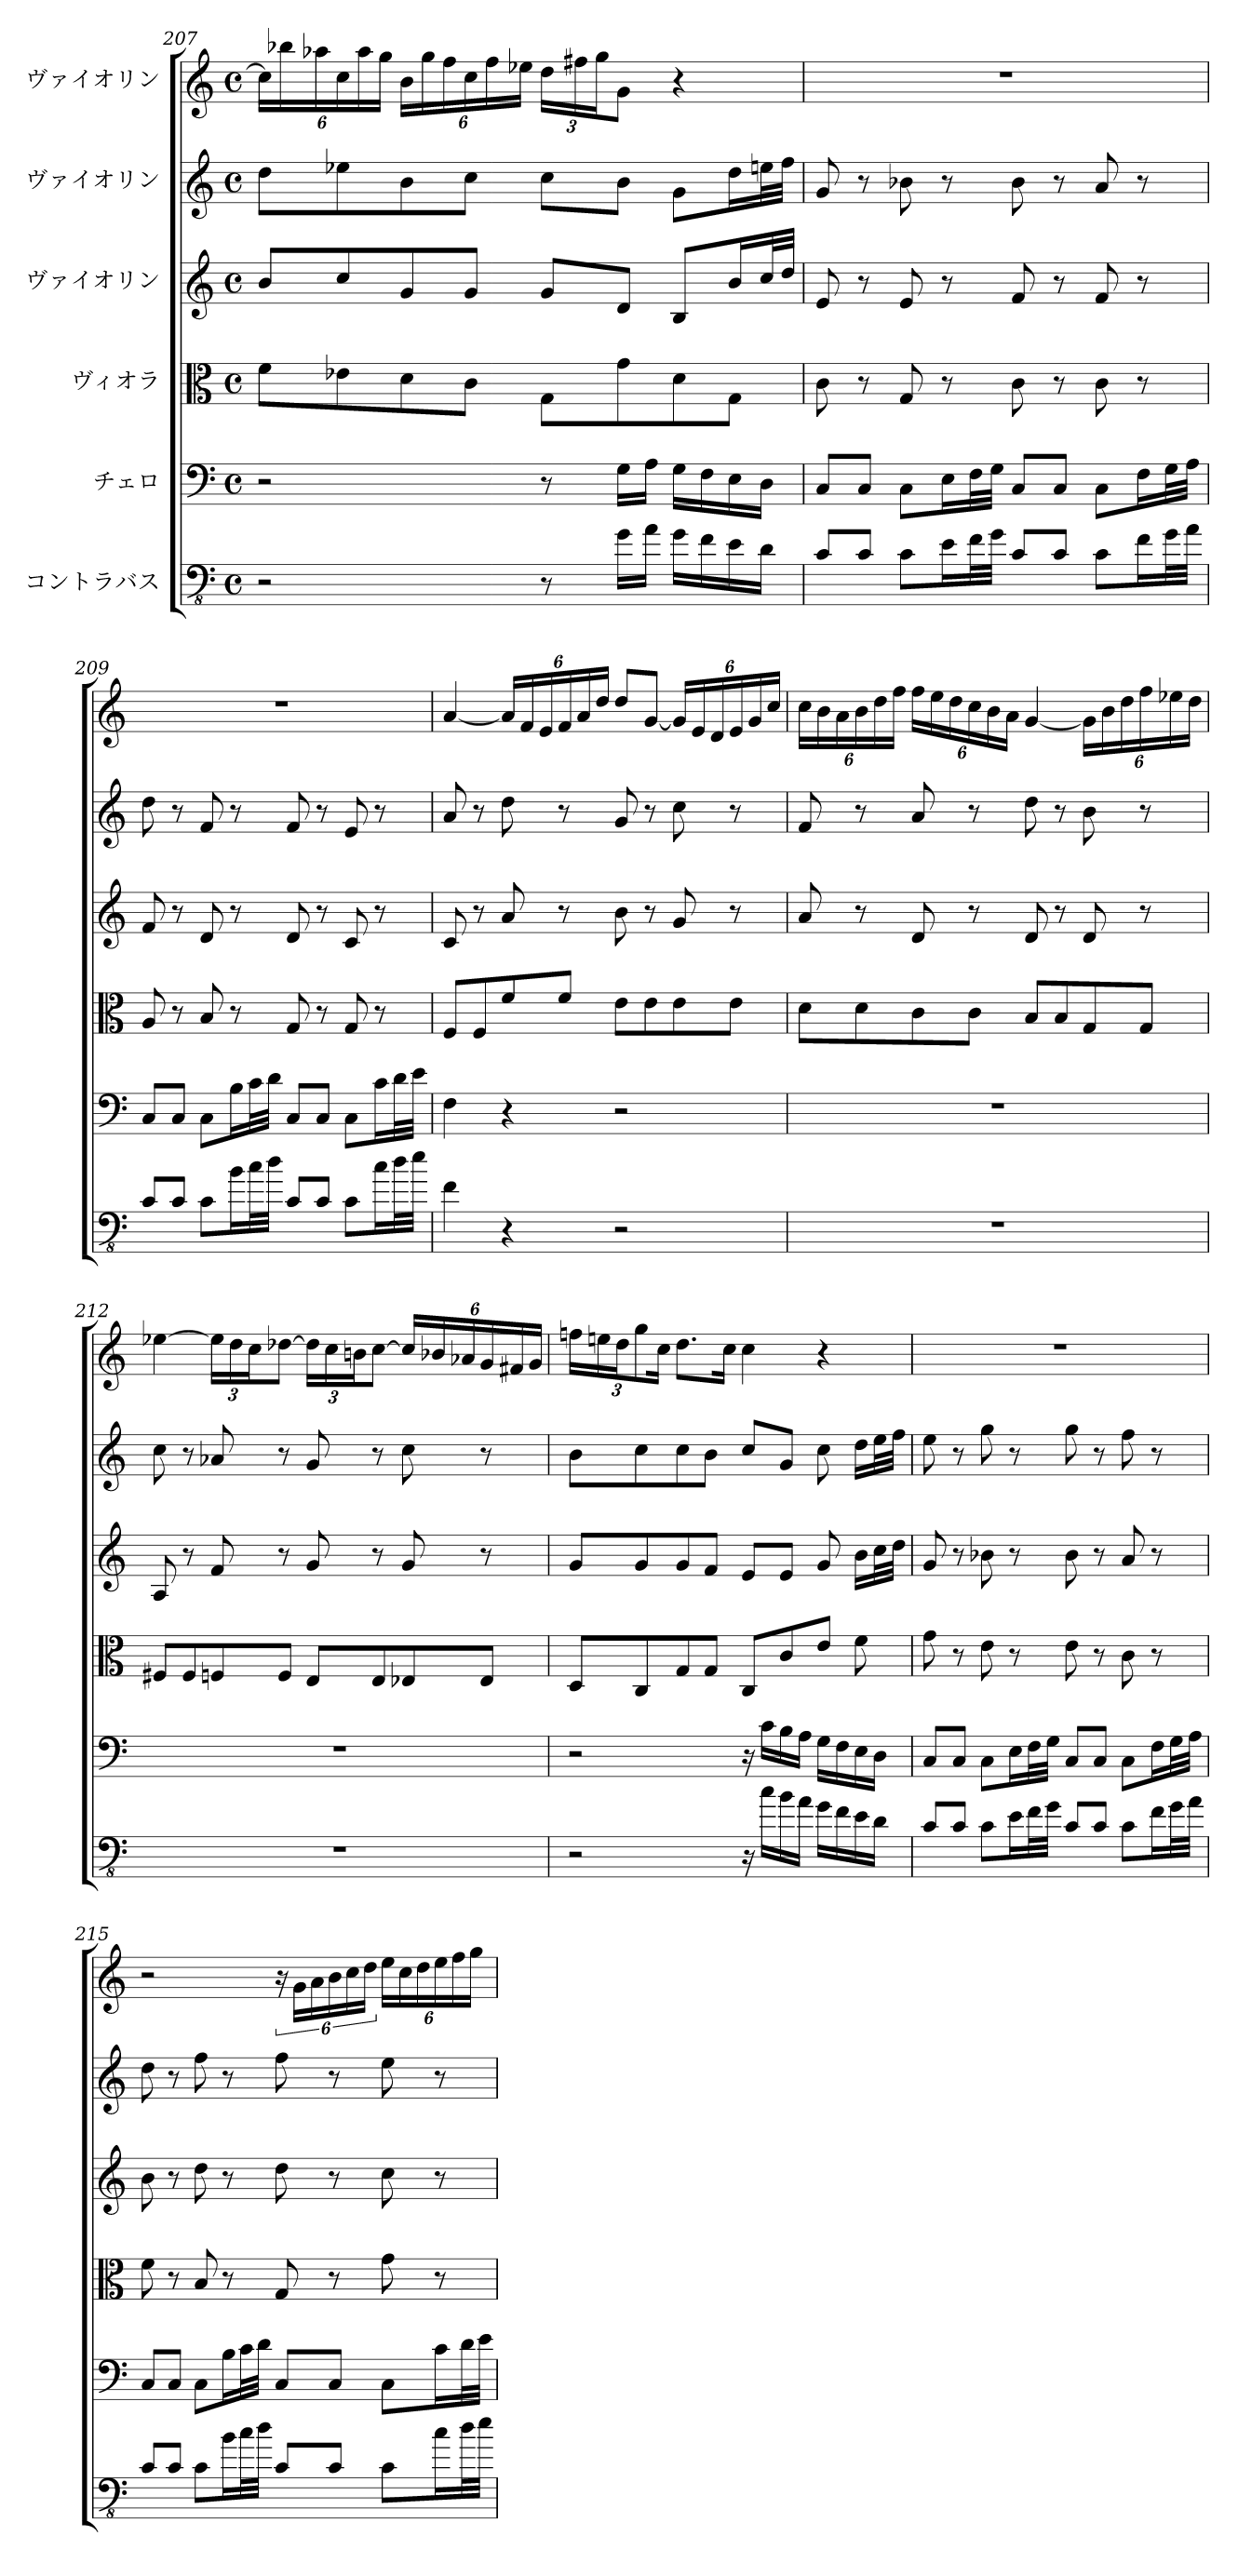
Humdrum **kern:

**kern	**kern	**kern	**kern	**kern	**kern
*part6	*part5	*part4	*part3	*part2	*part1
*staff6	*staff5	*staff4	*staff3	*staff2	*staff1
*I"コントラバス	*I"チェロ	*I"ヴィオラ	*I"ヴァイオリン	*I"ヴァイオリン	*I"ヴァイオリン
*clefFv4	*clefF4	*clefC3	*clefG2	*clefG2	*clefG2
*ITrd7c12	*	*	*	*	*
*k[]	*k[]	*k[]	*k[]	*k[]	*k[]
*M4/4	*M4/4	*M4/4	*M4/4	*M4/4	*M4/4
*met(c)	*met(c)	*met(c)	*met(c)	*met(c)	*met(c)
*	*	*	*	*	*Xbrackettup
=207	=207	=207	=207	=207	=207
2r	2r	8f\L	8b/L	8dd\L	24cc\LL]
.	.	.	.	.	24bb-X\
.	.	.	.	.	24aa-X\
.	.	8e-X\	8cc/	8ee-X\	24cc\
.	.	.	.	.	24aa-\
.	.	.	.	.	24gg\JJ
.	.	8d\	8g/	8b\	24b\LL
.	.	.	.	.	24gg\
.	.	.	.	.	24ff\
.	.	8c\J	8g/J	8cc\J	24cc\
.	.	.	.	.	24ff\
.	.	.	.	.	24ee-X\JJ
8r	8r	8G\L	8g/L	8cc\L	24dd\LL
.	.	.	.	.	24ff#X\
.	.	.	.	.	24gg\J
16GG\LL	16G\LL	8g\	8d/J	8b\J	8g\J
16AA\JJ	16A\JJ	.	.	.	.
16GG\LL	16G\LL	8d\	8B/L	8g\L	4r
16FF\	16F\	.	.	.	.
16EE\	16E\	8G\J	16b/L	16dd\L	.
16DD\JJ	16D\JJ	.	32cc/L	32een\L	.
.	.	.	32dd/JJJ	32ff\JJJ	.
!!LO:PB:g=z
=208	=208	=208	=208	=208	=208
8CC/L	8C/L	8c\	8e/	8g/	1r
8CC/J	8C/J	8r	8r	8r	.
8CC\L	8C\L	8G/	8e/	8b-X\	.
16EE\L	16E\L	8r	8r	8r	.
32FF\L	32F\L	.	.	.	.
32GG\JJJ	32G\JJJ	.	.	.	.
8CC/L	8C/L	8c\	8f/	8b-\	.
8CC/J	8C/J	8r	8r	8r	.
8CC\L	8C\L	8c\	8f/	8a/	.
16FF\L	16F\L	8r	8r	8r	.
32GG\L	32G\L	.	.	.	.
32AA\JJJ	32A\JJJ	.	.	.	.
=209	=209	=209	=209	=209	=209
8CC/L	8C/L	8A/	8f/	8dd\	1r
8CC/J	8C/J	8r	8r	8r	.
8CC\L	8C\L	8B/	8d/	8f/	.
16BB\L	16B\L	8r	8r	8r	.
32C\L	32c\L	.	.	.	.
32D\JJJ	32d\JJJ	.	.	.	.
8CC/L	8C/L	8G/	8d/	8f/	.
8CC/J	8C/J	8r	8r	8r	.
8CC\L	8C\L	8G/	8c/	8e/	.
16C\L	16c\L	8r	8r	8r	.
32D\L	32d\L	.	.	.	.
32E\JJJ	32e\JJJ	.	.	.	.
=210	=210	=210	=210	=210	=210
4FF\	4F\	8F/L	8c/	8a/	[4a/
.	.	8F/	8r	8r	.
4r	4r	8f/	8a/	8dd\	24a/LL]
.	.	.	.	.	24f/
.	.	.	.	.	24e/
.	.	8f/J	8r	8r	24f/
.	.	.	.	.	24a/
.	.	.	.	.	24dd/JJ
2r	2r	8e\L	8b\	8g/	8dd/L
.	.	8e\	8r	8r	[8g/J
.	.	8e\	8g/	8cc\	24g/LL]
.	.	.	.	.	24e/
.	.	.	.	.	24d/
.	.	8e\J	8r	8r	24e/
.	.	.	.	.	24g/
.	.	.	.	.	24cc/JJ
!!LO:LB:g=z
=211	=211	=211	=211	=211	=211
1r	1r	8d\L	8a/	8f/	24cc\LL
.	.	.	.	.	24b\
.	.	.	.	.	24a\
.	.	8d\	8r	8r	24b\
.	.	.	.	.	24dd\
.	.	.	.	.	24ff\JJ
.	.	8c\	8d/	8a/	24ff\LL
.	.	.	.	.	24ee\
.	.	.	.	.	24dd\
.	.	8c\J	8r	8r	24cc\
.	.	.	.	.	24b\
.	.	.	.	.	24a\JJ
.	.	8B/L	8d/	8dd\	[4g/
.	.	8B/	8r	8r	.
.	.	8G/	8d/	8b\	24g\LL]
.	.	.	.	.	24b\
.	.	.	.	.	24dd\
.	.	8G/J	8r	8r	24ff\
.	.	.	.	.	24ee-X\
.	.	.	.	.	24dd\JJ
=212	=212	=212	=212	=212	=212
1r	1r	8F#X/L	8A/	8cc\	[4ee-X\
.	.	8F#/	8r	8r	.
.	.	8Fn/	8f/	8a-X/	24ee-\LL]
.	.	.	.	.	24dd\
.	.	.	.	.	24cc\J
.	.	8F/J	8r	8r	[8dd-X\J
.	.	8E/L	8g/	8g/	24dd-\LL]
.	.	.	.	.	24cc\
.	.	.	.	.	24bn\J
.	.	8E/	8r	8r	[8cc\J
.	.	8E-X/	8g/	8cc\	24cc/LL]
.	.	.	.	.	24b-X/
.	.	.	.	.	24a-X/
.	.	8E-/J	8r	8r	24g/
.	.	.	.	.	24f#X/
.	.	.	.	.	24g/JJ
!!LO:PB:g=z
=213	=213	=213	=213	=213	=213
2r	2r	8D/L	8g/L	8b\L	24ffn\LL
.	.	.	.	.	24een\
.	.	.	.	.	24dd\J
.	.	8C/	8g/	8cc\	12gg\
.	.	.	.	.	24cc\Jk
.	.	8G/	8g/	8cc\	8.dd\L
.	.	8G/J	8f/J	8b\J	.
.	.	.	.	.	16cc\Jk
16r	16r	8C/L	8e/L	8cc/L	4cc\
16C\LL	16c\LL	.	.	.	.
16BB\	16B\	8c/	8e/J	8g/J	.
16AA\JJ	16A\JJ	.	.	.	.
16GG\LL	16G\LL	8e/J	8g/	8cc\	4r
16FF\	16F\	.	.	.	.
16EE\	16E\	8f\	16b\LL	16dd\LL	.
16DD\JJ	16D\JJ	.	32cc\L	32ee\L	.
.	.	.	32dd\JJJ	32ff\JJJ	.
=214	=214	=214	=214	=214	=214
8CC/L	8C/L	8g\	8g/	8ee\	1r
8CC/J	8C/J	8r	8r	8r	.
8CC\L	8C\L	8e\	8b-X\	8gg\	.
16EE\L	16E\L	8r	8r	8r	.
32FF\L	32F\L	.	.	.	.
32GG\JJJ	32G\JJJ	.	.	.	.
8CC/L	8C/L	8e\	8b-\	8gg\	.
8CC/J	8C/J	8r	8r	8r	.
8CC\L	8C\L	8c\	8a/	8ff\	.
16FF\L	16F\L	8r	8r	8r	.
32GG\L	32G\L	.	.	.	.
32AA\JJJ	32A\JJJ	.	.	.	.
!!LO:LB:g=z
=215	=215	=215	=215	=215	=215
8CC/L	8C/L	8f\	8b\	8dd\	2r
8CC/J	8C/J	8r	8r	8r	.
8CC\L	8C\L	8B/	8dd\	8ff\	.
16BB\L	16B\L	8r	8r	8r	.
32C\L	32c\L	.	.	.	.
32D\JJJ	32d\JJJ	.	.	.	.
*	*	*	*	*	*brackettup
8CC/L	8C/L	8G/	8dd\	8ff\	24r
.	.	.	.	.	24g\LL
.	.	.	.	.	24a\
*	*	*	*	*	*Xbrackettup
8CC/J	8C/J	8r	8r	8r	24b\
.	.	.	.	.	24cc\
.	.	.	.	.	24dd\JJ
8CC\L	8C\L	8g\	8cc\	8ee\	24ee\LL
.	.	.	.	.	24cc\
.	.	.	.	.	24dd\
16C\L	16c\L	8r	8r	8r	24ee\
.	.	.	.	.	24ff\
32D\L	32d\L	.	.	.	.
.	.	.	.	.	24gg\JJ
32E\JJJ	32e\JJJ	.	.	.	.
=	=	=	=	=	=
*-	*-	*-	*-	*-	*-
